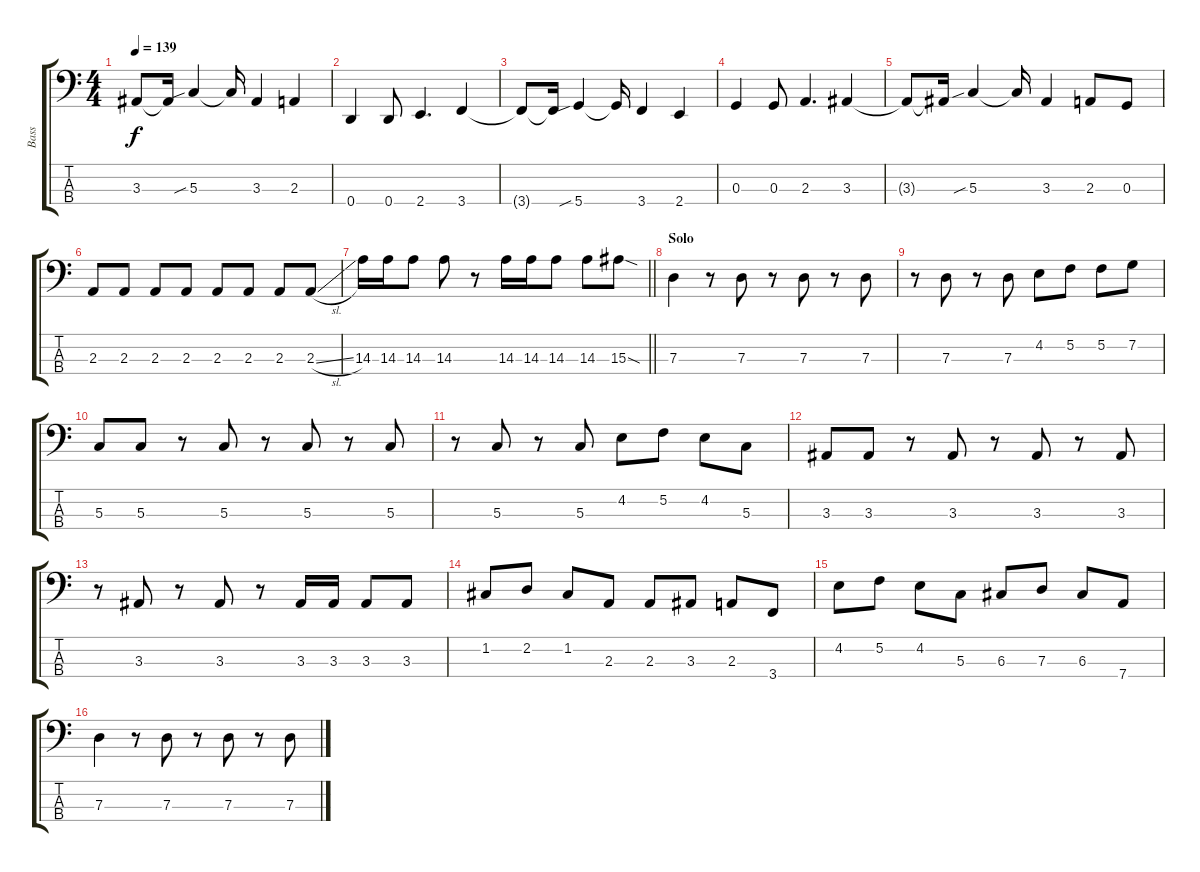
\track ("Bass" "Bass") {instrument electricbassfinger}
\staff {score tabs}
\tuning (F2 C2 G1 D1) {hide}
\ts (4 4)
\tempo 139
\clef f4
\ks c
3.3{t}.8{dy f} 3.3{t}.16 5.3{sib}.4 5.3{t}.16 3.3.4 2.3.4 |
0.4.4 0.4.8 2.4.4{d} 3.4.4 |
3.4{t}.8 3.4{t}.16 5.4{sib}.4 5.4{t}.16 3.4.4 2.4.4 |
0.3.4 0.3.8 2.3.4{d} 3.3.4 |
3.3{t}.8 3.3{t}.16 5.3{sib}.4 5.3{t}.16 3.3.4 2.3.8 0.3.8 |
2.3.8 2.3.8 2.3.8 2.3.8 2.3.8 2.3.8 2.3.8 2.3{sl}.8 |
\barLineRight lightlight
14.3.16 14.3.16 14.3.8 14.3.8 r.8 14.3.16 14.3.16 14.3.8 14.3.8 15.3{sod}.8 |
\section ("" "Solo")
7.3.4 r.8 7.3.8 r.8 7.3.8 r.8 7.3.8 |
r.8 7.3.8 r.8 7.3.8 4.2.8 5.2.8 5.2.8 7.2.8 |
5.3.8 5.3.8 r.8 5.3.8 r.8 5.3.8 r.8 5.3.8 |
r.8 5.3.8 r.8 5.3.8 4.2.8 5.2.8 4.2.8 5.3.8 |
3.3.8 3.3.8 r.8 3.3.8 r.8 3.3.8 r.8 3.3.8 |
r.8 3.3.8 r.8 3.3.8 r.8 3.3.16 3.3.16 3.3.8 3.3.8 |
1.2.8 2.2.8 1.2.8 2.3.8 2.3.8 3.3.8 2.3.8 3.4.8 |
4.2.8 5.2.8 4.2.8 5.3.8 6.3.8 7.3.8 6.3.8 7.4.8 |
7.3.4 r.8 7.3.8 r.8 7.3.8 r.8 7.3.8
